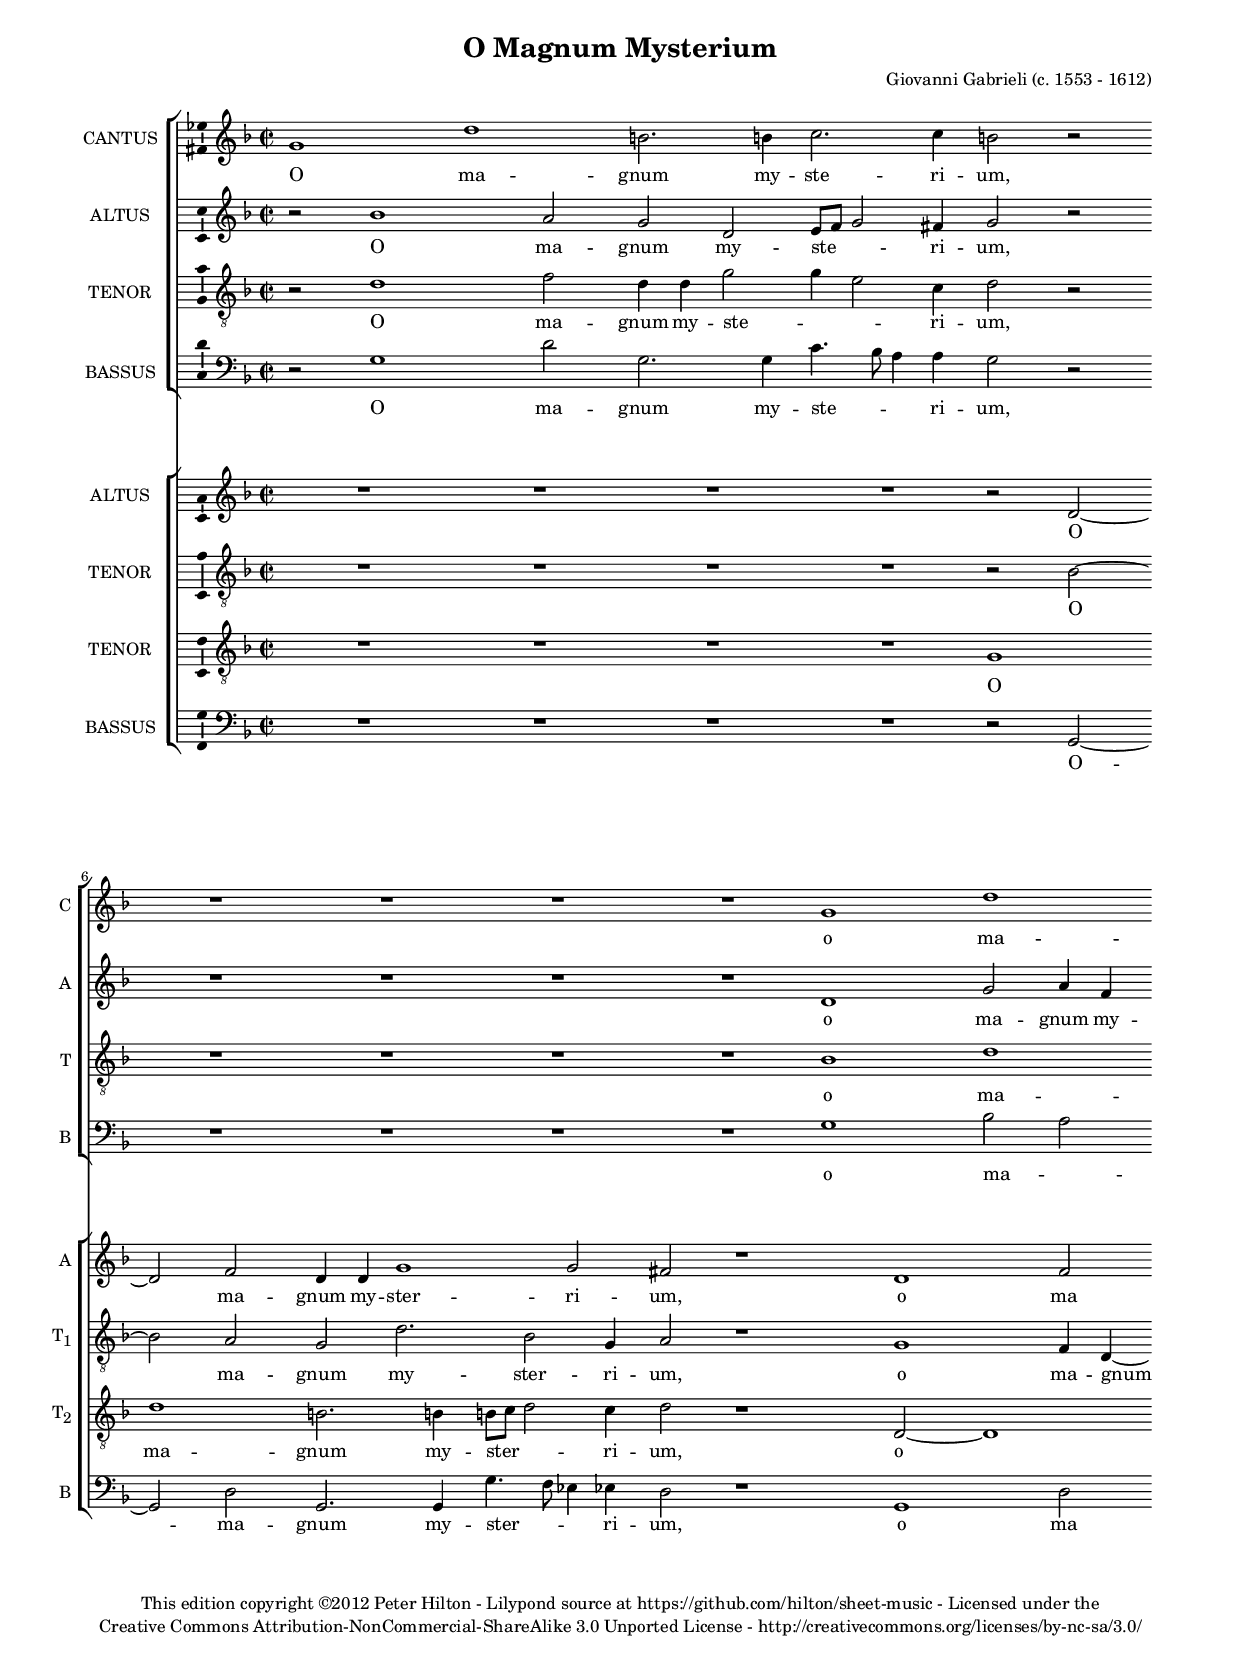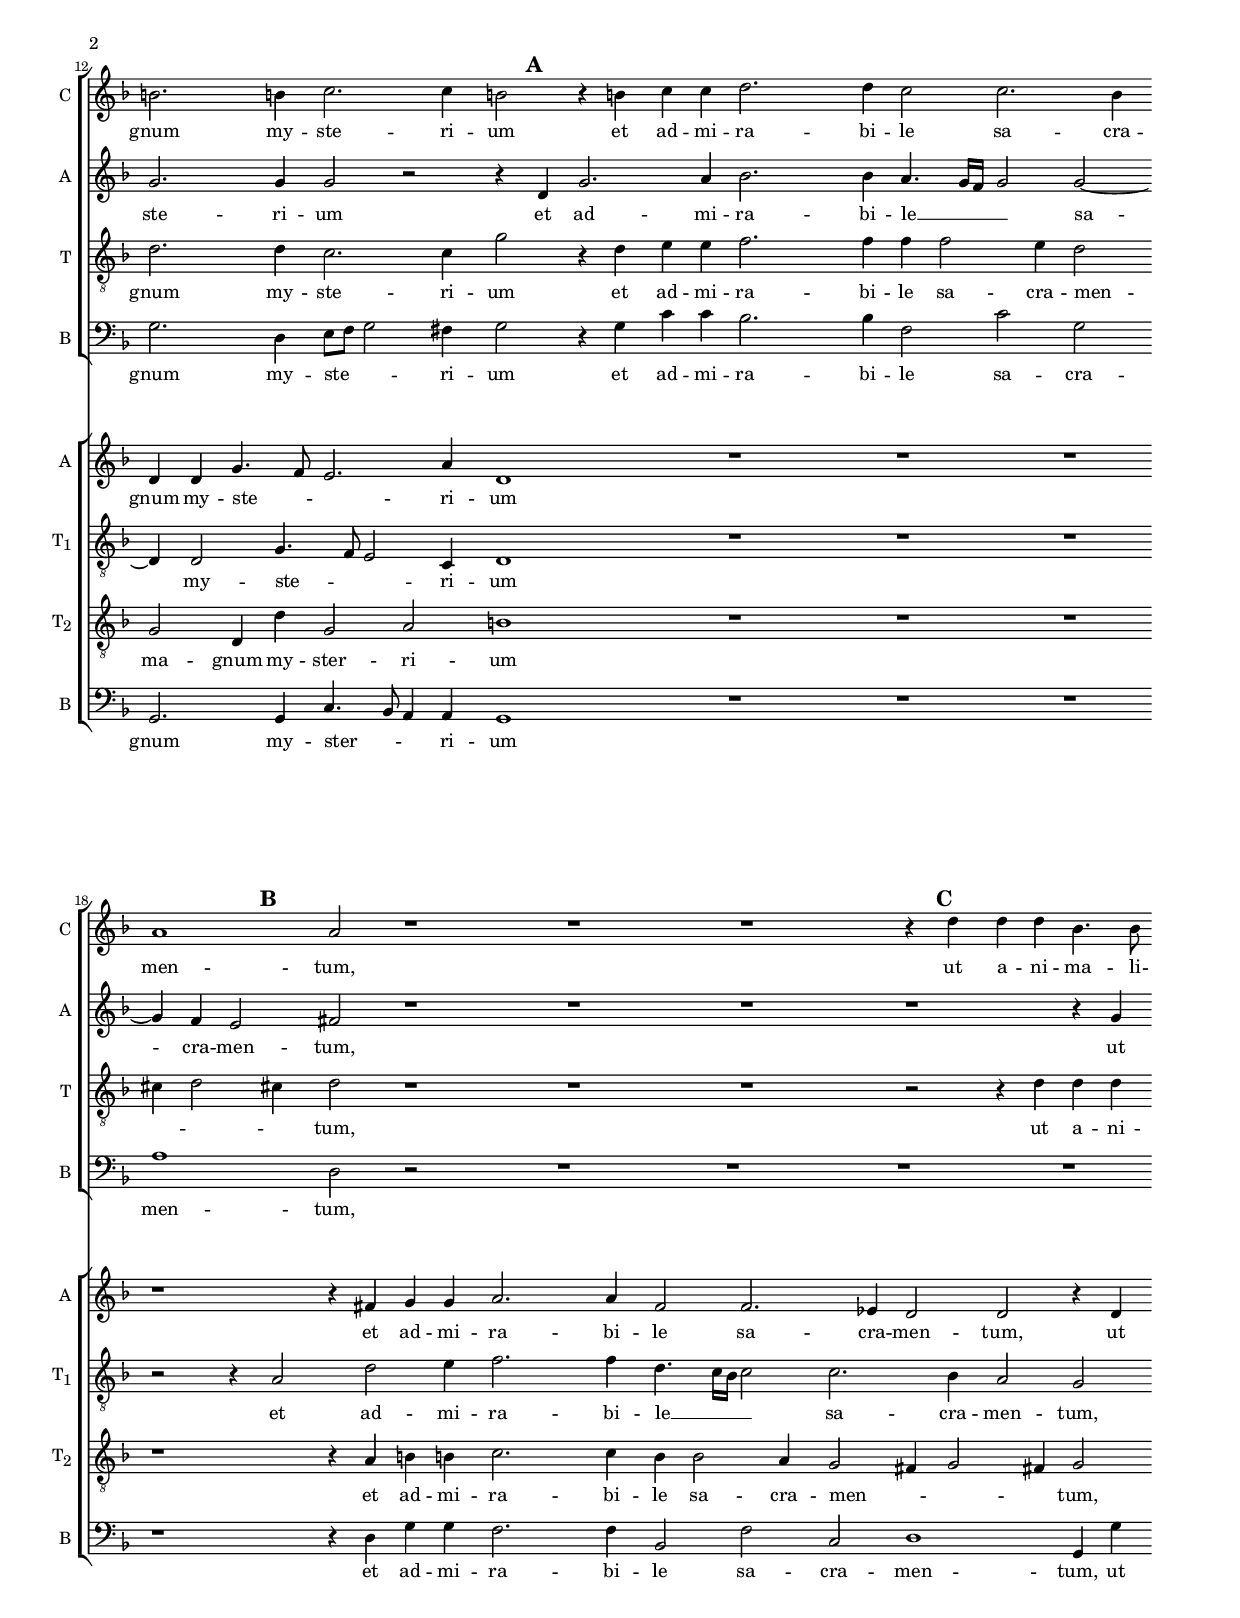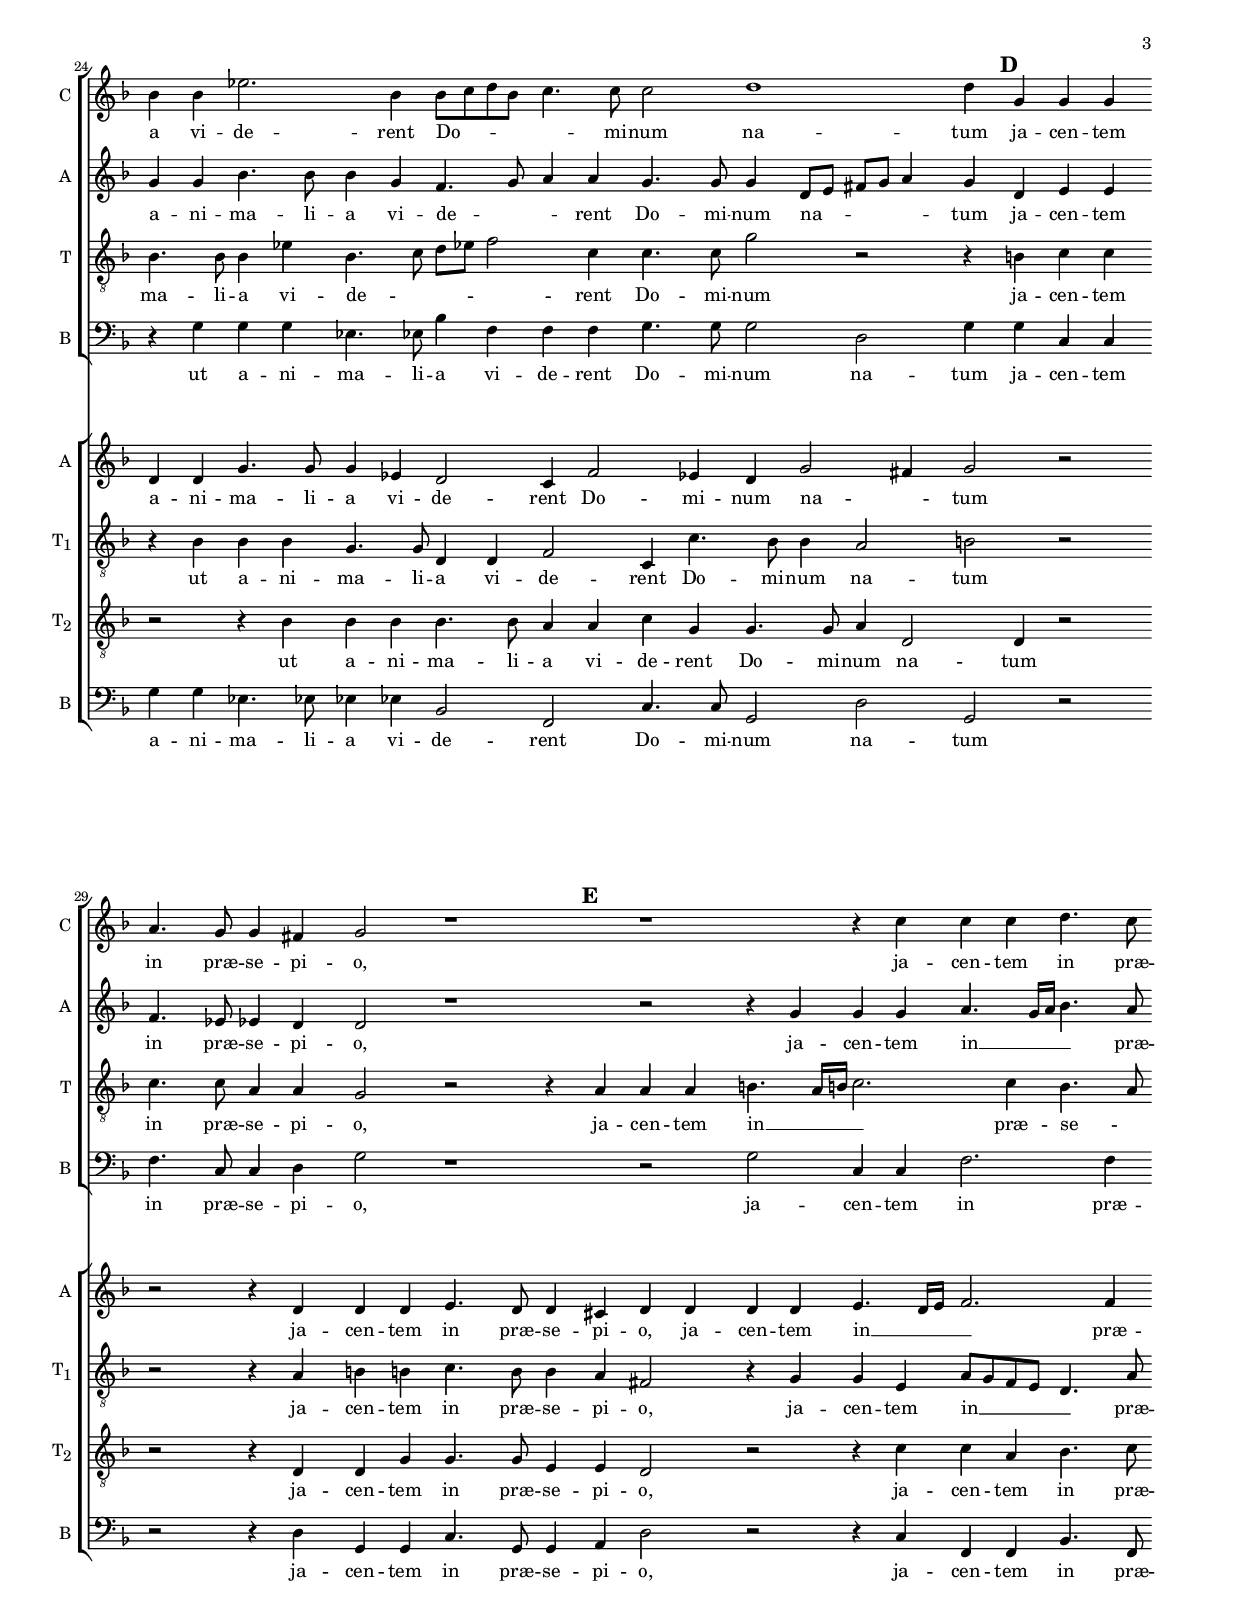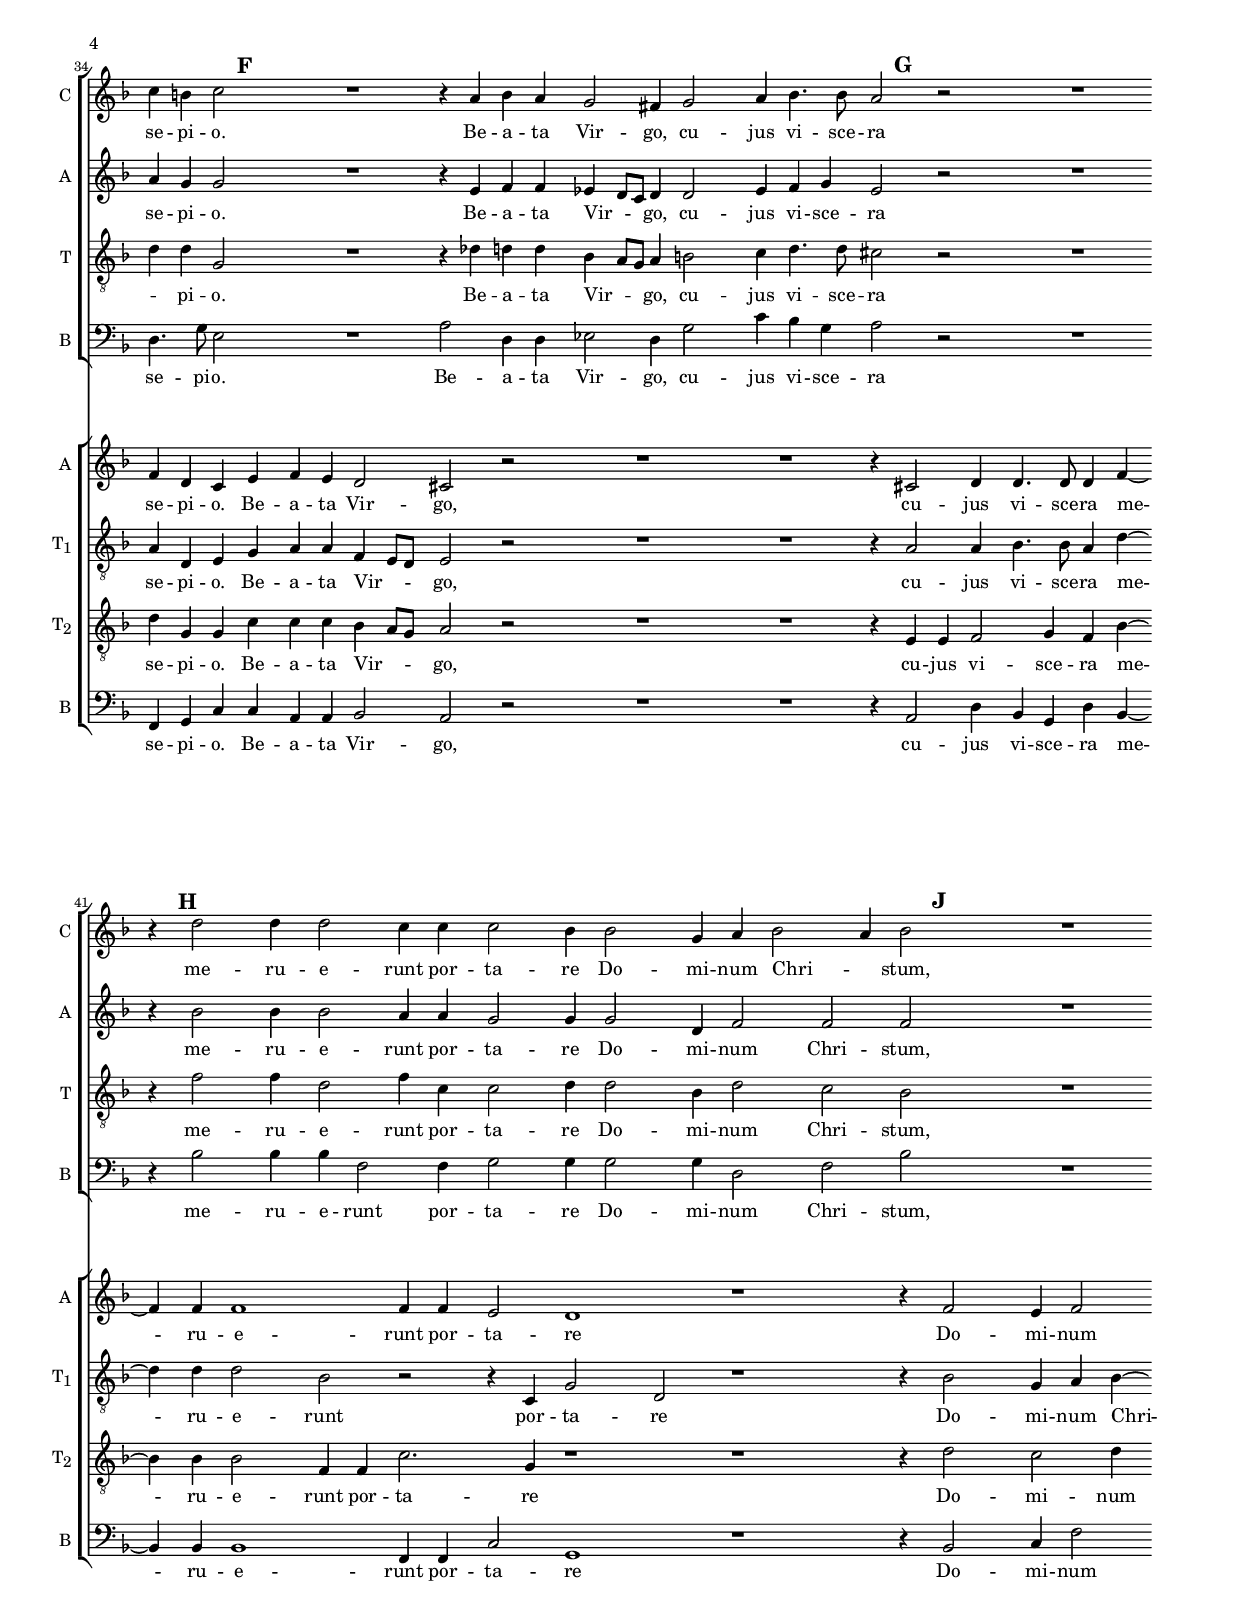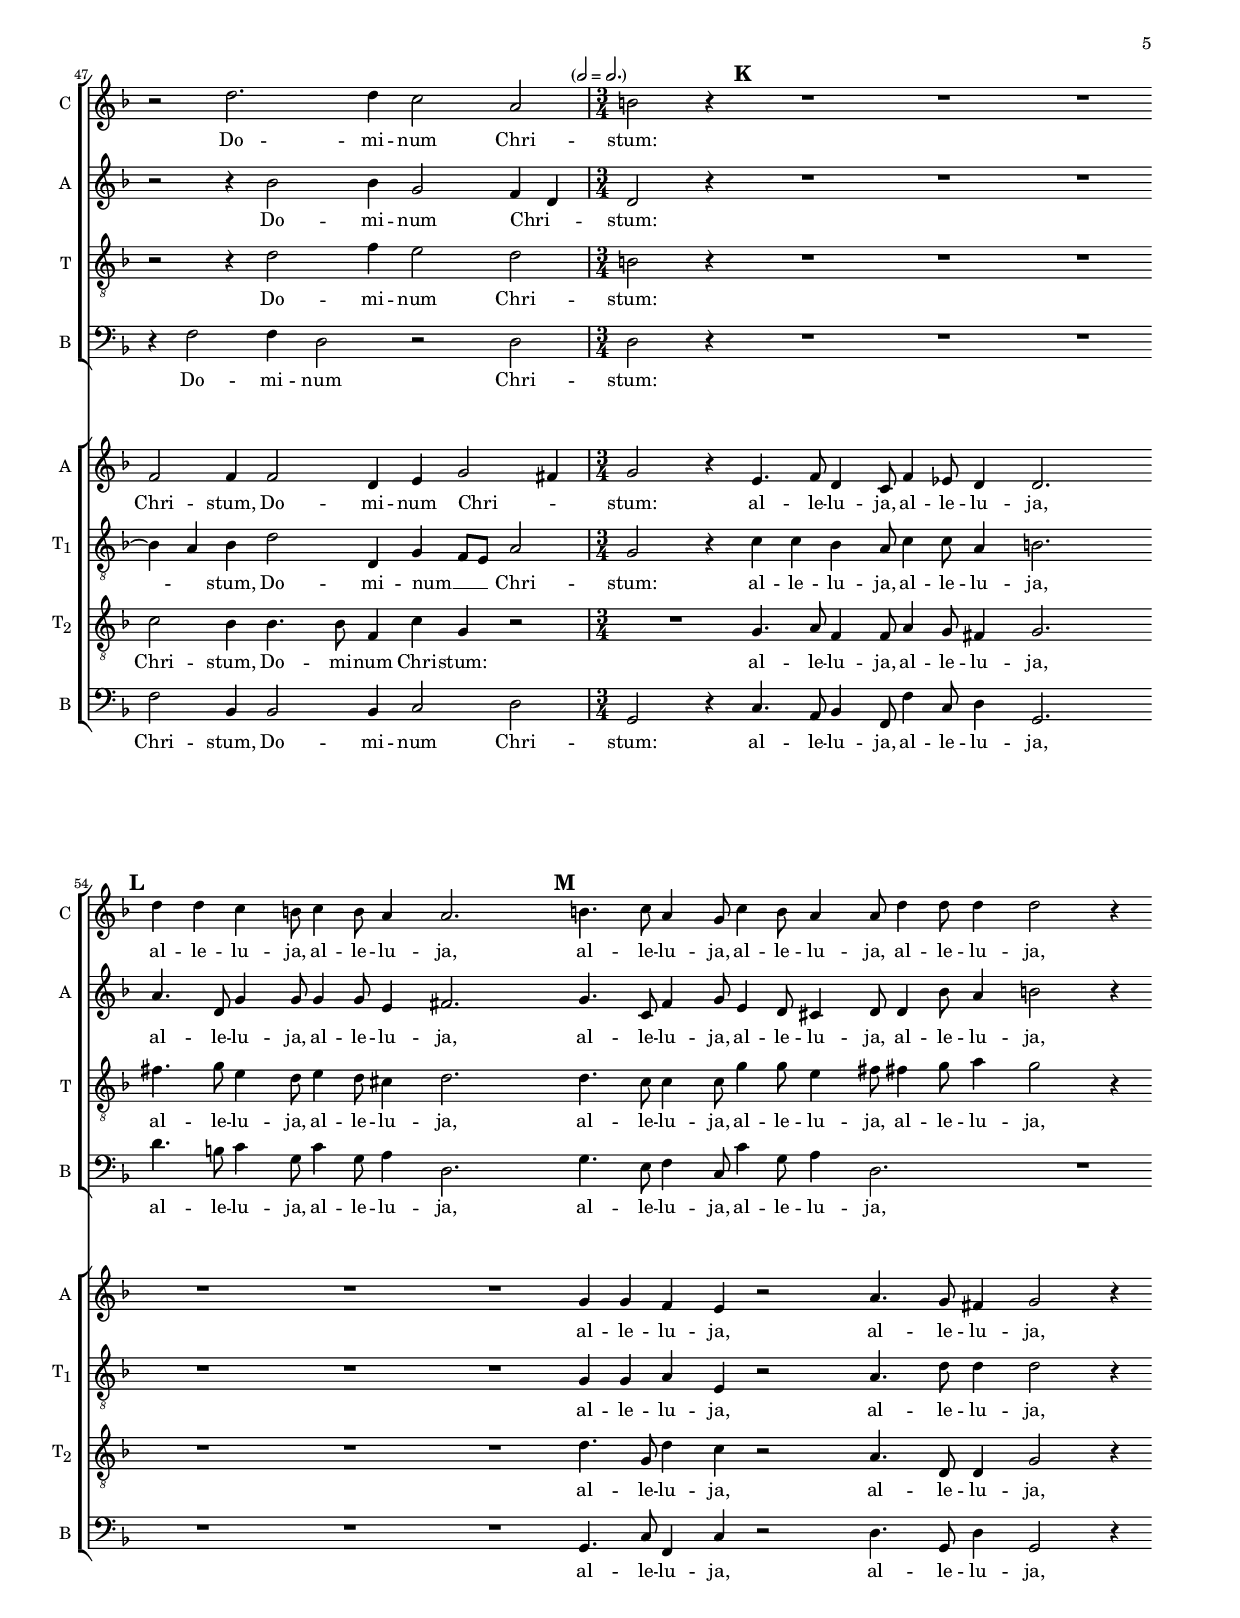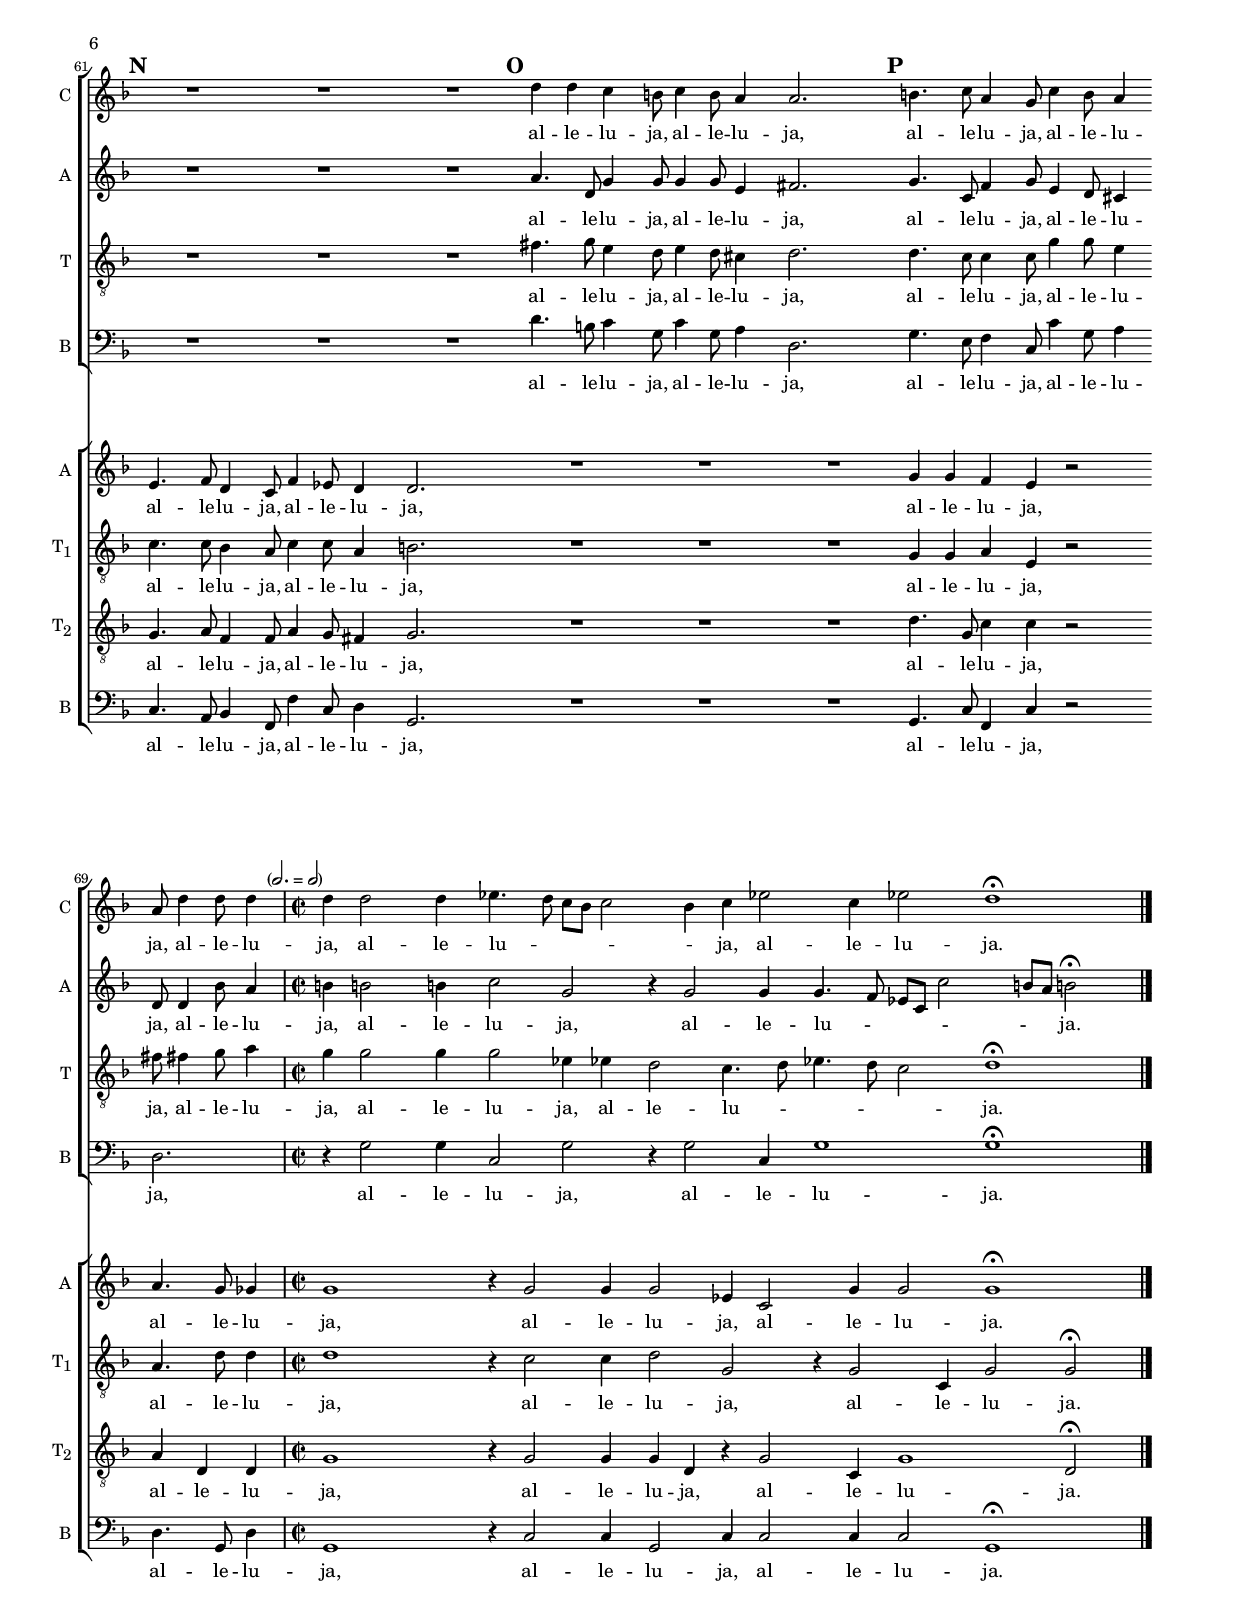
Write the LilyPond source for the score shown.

\version "2.14.2"

\header {
	title = "O Magnum Mysterium"
	composer = \markup { "Giovanni Gabrieli (c. 1553 - 1612)" }
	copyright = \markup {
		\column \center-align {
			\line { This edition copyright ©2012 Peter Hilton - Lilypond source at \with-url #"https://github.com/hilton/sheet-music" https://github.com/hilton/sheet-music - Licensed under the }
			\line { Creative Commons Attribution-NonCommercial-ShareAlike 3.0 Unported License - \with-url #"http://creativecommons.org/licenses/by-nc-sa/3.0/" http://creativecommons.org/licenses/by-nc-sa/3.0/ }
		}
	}
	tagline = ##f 
}

global = { 
	\key f \major
	\time 2/2
	\tempo 2 = 55
	\set Staff.midiInstrument = "choir aahs"
	#(set-global-staff-size 15) 
	#(set-accidental-style 'forget)
}

\paper {
	annotate-spacing = ##f
	ragged-last-bottom = ##f
	system-system-spacing #'padding = #2
	top-margin = 15\mm
	bottom-margin = 10\mm
	left-margin = 15\mm
	right-margin = 15\mm
	last-bottom-spacing = #'(
		(padding . 8)
	)
}

showBarLine = { \once \override Score.BarLine #'transparent = ##f }

% CHOIR 1

cantus = \new Voice	{
	\relative c'' {
		\override NoteHead #'style = #'baroque
		g1 d' b2. b4 c2. c4 b2 r
		R1 R R R g d'
		b2. b4 c2. c4 b2 r4 b c c d2. d4 c2 c2. bes4
		a1 a2 r1 r r r4 \mark \default d d d bes4. bes8
		bes4 bes es2. bes4 bes8 c d bes c4. c8 c2 d1 d4 \mark \default g, g g
		a4. g8 g4 fis g2 r1 r r4 c c c d4. c8 \break c4 b c2
		R1 r4 a bes a g2 fis4 g2 a4 bes4. bes8 a2 r R1
		r4 \mark \default d2 d4 d2 c4 c c2 bes4 bes2 g4 a bes2 a4 bes2 R1
		r2 d2. d4 c2 \partial 2 a \showBarLine \bar "|" \time 3/4
			b^\markup { \halign #1
			    \concat { ( \smaller \general-align #Y #DOWN \note #"2" #1 " = " \smaller \general-align #Y #DOWN \note #"2." #1 ) }
			}
			r4 R2.
		R2. R2. \mark \default d4 d c b8 c4 bes8 a4 a2. \mark \default b4. c8 a4
		g8 c4 bes8 a4 a8 d4 d8 d4 d2 r4 R2. R2. R2.
		\mark \default d4 d c b8 c4 bes8 a4 a2. \mark \default b4. c8 a4 g8 c4 bes8 a4 a8 d4 d8 d4 
			\showBarLine \bar "|" \time 2/2
		d4^\markup { \halign #1
		    \concat { ( \smaller \general-align #Y #DOWN \note #"2." #1 " = " \smaller \general-align #Y #DOWN \note #"2" #1 ) }
		}
		 d2 d4 es4. d8 c bes c2 bes4 c es2 c4 es2 d1\fermata \showBarLine \bar "|."
	}
	\addlyrics {
		O ma -- gnum my -- ste -- ri -- um,
		o ma --
		gnum my -- ste -- ri -- um et ad -- mi -- ra -- bi -- le sa -- cra -- 
		men -- tum, ut a -- ni -- ma -- li -- 
		a vi -- de -- rent Do -- _ _ _ _ mi -- num na -- tum ja -- cen -- tem
		in præ -- se -- pi -- o, ja -- cen -- tem in præ -- se -- pi -- o.
		Be -- a -- ta Vir -- go, cu -- jus vi -- sce -- ra
		me -- ru -- e -- runt por -- ta -- re Do -- mi -- num Chri -- _ stum,
		Do -- mi -- num Chri -- stum:
		al -- le -- lu -- ja, al -- le -- lu -- ja, al -- le -- lu --
		ja, al -- le -- lu -- ja, al -- le -- lu -- ja,
		al -- le -- lu -- ja, al -- le -- lu -- ja, al -- le -- lu -- ja, al -- le -- lu -- ja, al -- le -- lu --
		ja, al -- le -- lu -- _ _ _ _ _ ja, al -- le -- lu -- ja.
	}
}

altus = \new Voice {
	\relative c'' {
		\override NoteHead #'style = #'baroque
		r2 bes1 a2 g d e8 f g2 fis4 g2 r
		R1 R R R d1 g2 a4 f
		g2.g4 g2 r r4 \mark \default d g2. a4 bes2. bes4 a4. g16 f g2 g ~
		g4 f e2 fis r1 r r r r4 g
		g4 g bes4. bes8 bes4 g f4. g8 a4 a g4. g8 g4 d8 e fis g a4 g4 d e e
		f4. es8 es4 d d2 r1 r2 r4 g g g a4. g16 a bes4. a8 a4 g g2
		R1 r4 e f f es4 d8 c d4 d2 e4 f g e2 r R1
		r4 bes'2 bes4 bes2 a4 a g2 g4 g2 d4 f2 f f R1
		r2 r4 bes2 bes4 g2 f4 d d2 r4 R2.
		R2. R2. a'4. d,8 g4 g8 g4 g8 e4 fis2. g4. c,8 f4
		g8 e4 d8 cis4 d8 d4 bes'8 a4 b2 r4 R2. R2. R2. 
		a4. d,8 g4 g8 g4 g8 e4 fis2. g4. c,8 f4 g8 e4 d8 cis4 d8 d4 bes'8 a4
		b4 b2 b4 c2 g r4 g2 g4 g4. f8 es c c'2 b8 a b2\fermata
	}
	\addlyrics {
		O ma -- gnum my -- ste -- _ _ ri -- um,
		o ma -- gnum my --
		ste -- ri -- um et ad -- mi -- ra -- bi -- le __ _ _ _ sa -- 
		cra -- men -- tum, ut
		a -- ni -- ma -- li -- a vi -- de -- _ _ rent Do -- mi -- num na -- _ _ _ _ tum ja -- cen -- tem
		in præ -- se -- pi -- o, ja -- cen -- tem in __ _ _ _ præ -- se -- pi -- o.
		Be -- a -- ta Vir -- _ _ go, cu -- jus vi -- sce -- ra
		me -- ru -- e -- runt por -- ta -- re Do -- mi -- num Chri -- stum,
		Do -- mi -- num Chri -- _ stum:
		al -- le -- lu -- ja, al -- le -- lu -- ja, al -- le -- lu --
		ja, al -- le -- lu -- ja, al -- le -- lu -- ja,
		al -- le -- lu -- ja, al -- le -- lu -- ja, al -- le -- lu -- ja, al -- le -- lu -- ja, al -- le -- lu --
		ja, al -- le -- lu -- ja, al -- le -- lu -- _ _ _ _ _ _ ja.
	}
}

tenor = \new Voice {
	\relative c' {
		\override NoteHead #'style = #'baroque
		\clef "treble_8"
		r2 d1 f2 d4 d g2 g4 e2 c4 d2 r
		R1 R R R bes d
		d2. d4 c2. c4 g'2 r4 d e e f2. f4 f f2 e4 d2
		cis4 d2 cis4 d2 r1 r r r2 r4 d d d
		bes4. bes8 bes4 es bes4. c8 d es f2 c4 c4. c8 g'2 r r4 b, c c
		c4. c8 a4 a g2 r r4 \mark \default a a a b4. a16 b c2. c4 bes4. a8 d4 d g,2
		R1 r4 des' d! d bes a8 g a4 b2 c4 d4. d8 cis2 r R1
		r4 f2 f4 d2 f4 c c2 d4 d2 bes4 d2 c bes R1
		r2 r4 d2 f4 e2 d b r4 R2.
		R2. R2. fis'4. g8 e4 d8 e4 d8 cis4 d2. d4. c8 c4
		c8 g'4 g8 e4 fis8 fis4 g8 a4 g2 r4 R2. R2. R2. 
		fis4. g8 e4 d8 e4 d8 cis4 d2. d4. c8 c4 c8 g'4 g8 e4 fis8 fis4 g8 a4
		g4 g2 g4 g2 es4 es d2 c4. d8 es4. d8 c2 d1\fermata
	}
	\addlyrics {
		O ma -- gnum my -- ste -- _ _ ri -- um,
		o ma --
		gnum my -- ste -- ri -- um et ad -- mi -- ra -- bi -- le sa -- cra -- men --
		_ _ _ tum, ut a -- ni -- 
		ma -- li -- a vi -- de -- _ _ _ _ rent Do -- mi -- num ja -- cen -- tem
		in præ -- se -- pi -- o, ja -- cen -- tem in __ _ _ _ præ -- se -- _ _ pi -- o.
		Be -- a -- ta Vir -- _ _ go, cu -- jus vi -- sce -- ra
		me -- ru -- e -- runt por -- ta -- re Do -- mi -- num Chri -- stum,
		Do -- mi -- num Chri -- stum:
		al -- le -- lu -- ja, al -- le -- lu -- ja, al -- le -- lu --
		ja, al -- le -- lu -- ja, al -- le -- lu -- ja,
		al -- le -- lu -- ja, al -- le -- lu -- ja, al -- le -- lu -- ja, al -- le -- lu -- ja, al -- le -- lu --
		ja, al -- le -- lu -- ja, al -- le -- lu -- _ _ _ _ ja.
	}
}

bassus = \new Voice {
	\relative c' {
		\override NoteHead #'style = #'baroque
		\clef bass
		r2 g1 d'2 g,2. g4 c4. bes8 a4 a g2 r
		R1 R R R g bes2 a
		g2. d4 e8 f g2 fis4 g2 r4 g c c bes2. bes4 f2 c' g
		a1 d,2 r R1 R R R
		r4 g g g es4. es8 bes'4 f f f g4. g8 g2 d g4 g c, c
		f4. c8 c4 d g2 r1 r2 g2 c,4 c f2. f4 d4. g8 e2
		R1 a2 d,4 d es2 d4 g2 c4 bes g a2 r R1
		r4 bes2 bes4 bes f2 f4 g2 g4 g2 g4 d2 f bes R1
		r4 f2 f4 d2 r d d r4 R2.
		R2. R2. d'4. b8 c4 g8 c4 g8 a4 d,2. g4. e8 f4
		c8 c'4 g8 a4 d,2. R2. R2. R2. R2. 
		d'4. b8 c4 g8 c4 g8 a4 d,2. g4. e8 f4 c8 c'4 g8 a4 d,2.
		r4 g2 g4 c,2 g' r4 g2 c,4 g'1 g\fermata
	}
	\addlyrics {	
		O ma -- gnum my -- ste -- _ _ ri -- um,
		o ma -- _
		gnum my -- ste -- _ _ ri -- um et ad -- mi -- ra -- bi -- le sa -- cra --
		men -- tum,
		ut a -- ni -- ma -- li -- a vi -- de -- rent Do -- mi -- num na -- tum ja -- cen -- tem
		in præ -- se -- pi -- o, ja -- cen -- tem in præ -- se -- pi -- o.
		Be -- a -- ta Vir -- go, cu -- jus vi -- sce -- ra
		me -- ru -- e -- runt por -- ta -- re Do -- mi -- num Chri -- stum,
		Do -- mi -- num Chri -- stum:
		al -- le -- lu -- ja, al -- le -- lu -- ja, al -- le -- lu --
		ja, al -- le -- lu -- ja,
		al -- le -- lu -- ja, al -- le -- lu -- ja, al -- le -- lu -- ja, al -- le -- lu -- ja, 
		al -- le -- lu -- ja, al -- le -- lu -- ja.
	}
}


% CHOIR 2

cantusB = \new Voice	{
	\relative c' {
		\override NoteHead #'style = #'baroque
		R1*4 r2 d2 ~
		d2 f d4 d g1 g2 fis r1 d f2
		d4 d g4. f8 e2. a4 d,1 R R R
		r1 r4 fis g g a2. a4 f2 f2. es4 d2 d r4 d
		d4 d g4. g8 g4 es d2 c4 f2 es4 d g2 fis4 g2 r
		r2 r4 d d d e4. d8 d4 cis d d d d e4. d16 e f2. f4 f d c \mark \default e
		f4 e d2 cis r R1 R r4 \mark \default cis2 d4 d4. d8 d4 f ~
		f4 f f1 f4 f e2 d1 r1 r4 \mark \default f2 e4 f2
		f2 f4 f2 d4 e g2 fis4 g2 r4 \mark \default e4. f8 d4
		c8 f4 es8 d4 d2. R2. R2. R2. g4 g f
		e4 r2 a4. g8 fis4 g2 r4 \mark \default e4. f8 d4 c8 f4 es8 d4 d2.
		R2. R2. R2. g4 g f e r2 a4. g8 ges4
		g1 r4 g2 g4 g2 es4 c2 g'4 g2 g1\fermata
	}
	\addlyrics {
		O ma -- gnum my -- ster -- ri -- um, o ma
		gnum my -- ste -- _ _ ri -- um
		et ad -- mi -- ra -- bi -- le sa -- cra -- men -- tum, ut
		a -- ni -- ma -- li -- a vi -- de -- rent Do -- mi -- num na -- _ tum
		ja -- cen -- tem in præ -- se -- pi -- o, ja -- cen -- tem in __ _ _ _ præ -- se -- pi -- o. Be --
		a -- ta Vir -- go, cu -- jus vi -- sce -- ra me --
		ru -- e -- runt por -- ta -- re Do -- mi -- num 
		Chri -- stum, Do -- mi -- num Chri -- _ stum: al -- le -- lu --
		ja, al -- le -- lu -- ja, al -- le -- lu --
		ja, al -- le -- lu -- ja, al -- le -- lu -- ja, al -- le -- lu -- ja,
		al -- le -- lu -- ja, al -- le -- lu -- 
		ja, al -- le -- lu -- ja, al -- le -- lu -- ja.
	}
}

altusB = \new Voice {
	\relative c' {
		\override NoteHead #'style = #'baroque
		\clef "treble_8"
		R1*4 r2 bes ~
		bes2 a g d'2. bes2 g4 a2 r1 g f4 d ~
		d4 d2 g4. f8 e2 c4 d1 R R R
		r2 r4 \mark \default a'2 d e4 f2. f4 d4. c16 bes c2 c2. bes4 a2 g
		r4 bes bes bes g4. g8 d4 d f2 c4 c'4. bes8 bes4 a2 b r
		r2 r4 a b b c4. bes8 bes4 a fis2 r4 g g e a8 g f e d4. a'8 a4 d, e g
		a4 a f e8 d e2 r R1 R r4 a2 a4 bes4. bes8 a4 d ~
		d4 d d2 bes r r4 c,4 g'2 d r1 r4 bes'2 g4 a bes ~
		bes4 a bes d2 d,4 g f8 e a2 g r4 c4 c bes
		a8 c4 c8 a4 b2. R2. R2. R2. g4 g a
		e4 r2 a4. d8 d4 d2 r4 c4. c8 bes4 a8 c4 c8 a4 b2.
		R2. R2. R2. g4 g a e r2 a4. d8 d4
		d1 r4 c2 c4 d2 g, r4 g2 c,4 g'2 g\fermata 
	}
	\addlyrics {
		O ma -- gnum my -- ster -- ri -- um, o ma -- gnum
		my -- ste -- _ _ ri -- um
		et ad -- mi -- ra -- bi -- le __ _ _ _ sa -- cra -- men -- tum,
		ut a -- ni -- ma -- li -- a vi -- de -- rent Do -- mi -- num na -- tum
		ja -- cen -- tem in præ -- se -- pi -- o, ja -- cen -- tem in __ _ _ _ _ præ -- se -- pi -- o. Be --
		a -- ta Vir -- _ _ go, cu -- jus vi -- sce -- ra me --
		ru -- e -- runt por -- ta -- re Do -- mi -- num Chri --
		_ stum, Do -- mi -- num __ _ _ Chri -- stum: al -- le -- lu --
		ja, al -- le -- lu -- ja, al -- le -- lu --
		ja, al -- le -- lu -- ja, al -- le -- lu -- ja, al -- le -- lu -- ja,
		al -- le -- lu -- ja, al -- le -- lu -- 
		ja, al -- le -- lu -- ja, al -- le -- lu -- ja.
	}
}

tenorB = \new Voice {
	\relative c' {
		\override NoteHead #'style = #'baroque
		\clef "treble_8"
		R1*4 g1
		d'1 b2. b4 b8 c d2 c4 d2 r1 d,2 ~ d1
		g2 d4 d' g,2 a b1 R R R
		r1 r4 a b b c2. c4 bes bes2 a4 g2 fis4 g2 fis4 g2
		r2 r4 bes bes bes bes4. bes8 a4 a c g g4. g8 a4 d,2 d4 r2
		r2 r4 d d g g4. g8 e4 e d2 r r4 c' c a bes4. c8 d4 g, g c
		c4 c bes a8 g a2 r R1 R r4 e e f2 g4 f bes ~
		bes4 bes bes2 f4 f c'2. g4 r1 r r4 d'2 c d4
		c2 bes4 bes4. bes8 f4 c' g r2 R2. g4. a8 f4
		f8 a4 g8 fis4 g2. R2. R2. R2. d'4. g,8 d'4 
		c4 r2 a4. d,8 d4 g2 r4 g4. a8 f4 f8 a4 g8 fis4 g2.
		R2. R2. R2. d'4. g,8 c4 c r2 a4 d, d
		g1 r4 g2 g4 g d r g2 c,4 g'1 d2\fermata 
	}
	\addlyrics {
		O ma -- gnum my -- ster -- _ _ ri -- um, o
		ma -- gnum my -- ster -- ri -- um
		et ad -- mi -- ra -- bi -- le sa -- cra -- men -- _ _ _ tum,
		ut a -- ni -- ma -- li -- a vi -- de -- rent Do -- mi -- num na -- tum
		ja -- cen -- tem in præ -- se -- pi -- o, ja -- cen -- tem in præ -- se -- pi -- o. Be --
		a -- ta Vir -- _ _ go, cu -- jus vi -- sce -- ra me --
		ru -- e -- runt por -- ta -- re Do -- mi -- num
		Chri -- stum, Do -- mi -- num Chri -- stum: al -- le -- lu --
		ja, al -- le -- lu -- ja, al -- le -- lu --
		ja, al -- le -- lu -- ja, al -- le -- lu -- ja, al -- le -- lu -- ja,
		al -- le -- lu -- ja, al -- le -- lu -- 
		ja, al -- le -- lu -- ja, al -- le -- lu -- ja.
	}
}

bassusB = \new Voice {
	\relative c {
		\override NoteHead #'style = #'baroque
		\clef bass
		R1*4 r2 g2 ~
		g2 d' g,2. g4 g'4. f8 es4 es d2 r1 g,1 d'2
		g,2. g4 c4. bes8 a4 a g1 R R R
		r1 r4 d' g g f2. f4 bes,2 f' c d1 g,4 g'
		g4 g es4. es8 es4 es bes2 f c'4. c8 g2 d' g, r
		r2 r4 d' g, g c4. g8 g4 a d2 r r4 c4 f, f bes4. f8 f4 g c c
		a4 a bes2 a r R1 R r4 a2 d4 bes g d' bes ~
		bes4 bes bes1 f4 f c'2 g1 r r4 bes2 c4 f2
		f2 bes,4 bes2 bes4 c2 d g, r4 c4. a8 bes4
		f8 f'4 c8 d4 g,2. R2. R2. R2. g4. c8 f,4 
		c'4 r2 d4. g,8 d'4 g,2 r4 c4. a8 bes4 f8 f'4 c8 d4 g,2.
		R2. R2. R2. g4. c8 f,4 c' r2 d4. g,8 d'4
		g,1 r4 c2 c4 g2 c4 c2 c4 c2 g1\fermata 
	}
	\addlyrics {
		O -- ma -- gnum my -- ster -- _ _ ri -- um, o ma
		gnum my -- ster -- _ _ ri -- um
		et ad -- mi -- ra -- bi -- le sa -- cra -- men -- tum, ut
		a -- ni -- ma -- li -- a vi -- de -- rent Do -- mi -- num na -- tum
		ja -- cen -- tem in præ -- se -- pi -- o, ja -- cen -- tem in præ -- se -- pi -- o. Be --
		a -- ta Vir -- go, cu -- jus vi -- sce -- ra me --
		ru -- e -- runt por -- ta -- re Do -- mi -- num
		Chri -- stum, Do -- mi -- num Chri -- stum: al -- le -- lu --
		ja, al -- le -- lu -- ja, al -- le -- lu --
		ja, al -- le -- lu -- ja, al -- le -- lu -- ja, al -- le -- lu -- ja,
		al -- le -- lu -- ja, al -- le -- lu -- 
		ja, al -- le -- lu -- ja, al -- le -- lu -- ja.
	}
}


\score {
	<<
		\new ChoirStaff \with {
    		\override StaffGrouper #'staffgroup-staff-spacing #'padding = #10
	} << 
			\set Score.proportionalNotationDuration = #(ly:make-moment 1 8)
			\override Score.MetronomeMark #'transparent = ##t
			\new Staff \with { instrumentName = #"CANTUS" shortInstrumentName = #"C " } << \global \cantus >> 
			\new Staff \with { instrumentName = #"ALTUS"  shortInstrumentName = #"A " } << \global \altus >> 
			\new Staff \with { instrumentName = #"TENOR"  shortInstrumentName = #"T " } << \global \tenor >> 
			\new Staff \with { instrumentName = #"BASSUS" shortInstrumentName = #"B " } << \global \bassus >> 
		>> 
		\new ChoirStaff << 
			\set Score.proportionalNotationDuration = #(ly:make-moment 1 8)
			\override Score.MetronomeMark #'transparent = ##t
			\new Staff \with { instrumentName = #"ALTUS"  shortInstrumentName = #"A " } << \global \cantusB >> 
			\new Staff \with {
				instrumentName = #"TENOR"
				shortInstrumentName = \markup { \concat { T \smaller \lower #0.6 "1 " } }
			} << \global \altusB >> 
			\new Staff \with {
				instrumentName = #"TENOR"
				shortInstrumentName = \markup { \concat { T \smaller \lower #0.6 "2 " } }
			} << \global \tenorB >> 
			\new Staff \with { instrumentName = #"BASSUS" shortInstrumentName = #"B " } << \global \bassusB >> 
		>>
	>>
	\layout {
		\context { 
			\Score
			\override BarLine #'transparent = ##t
		}
		\context { 
			\Voice 
			\consists "Ambitus_engraver" 
		}
	}
	\midi { }
}
